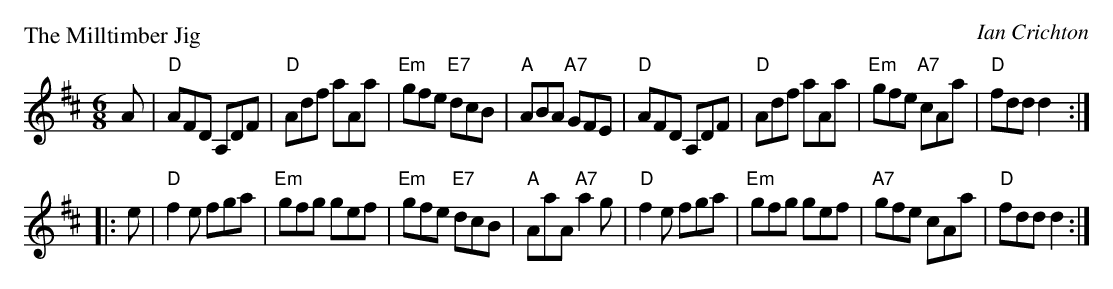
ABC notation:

X:1
P: The Milltimber Jig
C: Ian Crichton
M: 6/8
L: 1/8
K: D
A \
| "D"AFD A,DF | "D"Adf aAa | "Em"gfe "E7"dcB | "A"ABA "A7"GFE \
| "D"AFD A,DF | "D"Adf aAa | "Em"gfe "A7"cAa | "D"fdd     d2 :|
|: e \
| "D"f2e fga | "Em"gfg gef | "Em"gfe "E7"dcB | "A"AaA "A7"a2g \
| "D"f2e fga | "Em"gfg gef | "A7"gfe     cAa | "D"fdd     d2 :|
